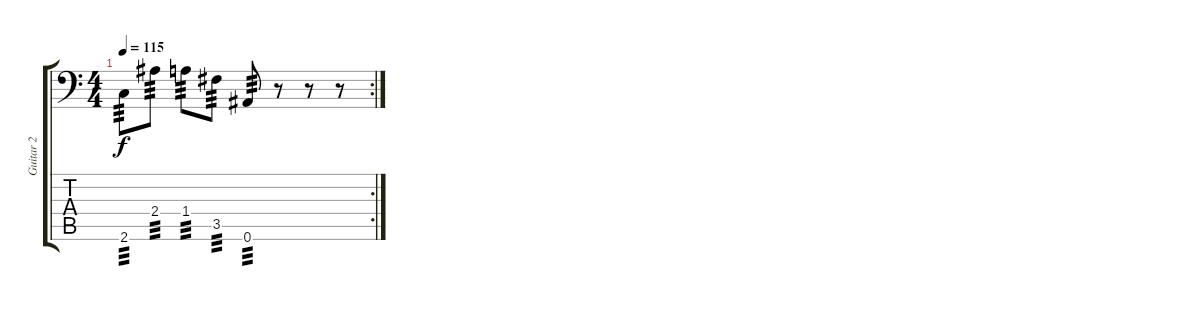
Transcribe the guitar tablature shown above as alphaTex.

\track ("Guitar 2" "Guitar 2") {instrument distortionguitar}
\staff {score tabs}
\tuning (Bb2 F3 Db3 Ab2 Eb2 Bb1) {hide}
\rc 2
\ts (4 4)
\tempo 115
\clef f4
\ks c
2.6.8{tp 3 dy f} 2.4.8{tp 3} 1.4.8{tp 3} 3.5.8{tp 3} 0.6.8{tp 3} r.8 r.8 r.8
